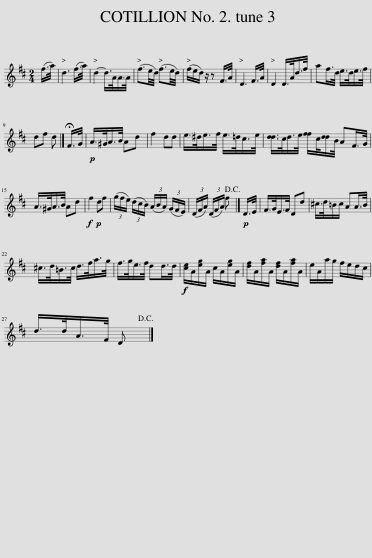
X:1
L:1/8
M:2/4
I:linebreak $
K:D
V:1 treble
V:1
 (f/>a/) | d3 (f/>a/) | d2- d/>A/A/>A/ | (f3/2e/4d/4) (f3/2e/4d/4) | (f/e/d/) z/ z F/>A/ | %5
 D3 F/>A/ | D2 D/>A/d/>f/ | af/>d/ e/>d/e/>f/ |$ df d |] !fermata!F/>G/ | %10
!p! A/>^G/A/>B/ Ad | f2 dd | e/>^d/e/>f/ e/>=d/c/>e/ | [dd]/>c/d/>e/ [ff]/c/4[dd]/B/4 AF/>G/ |$ A/>^G/A/>B/ Ad | %15
!f! f2!p! df | (3(g/f/e/) (3(d/c/B/) (3(A/B/A/) (3(G/F/E/) | (3(D/F/A/) (3(D/F/A/) f!D.C.! |]!p! D/>E/ | F/>G/E/>F/ Dd | %20
 ^c/>d/=B/c/ AA/>B/ |$ ^c/>d/=B/>c/ d/>f/a/>g/ | f/>g/e/>f/ dd/>d/ |!f! [ce]/A/[eg]/A/ c/A/[eg]/A/ | [df]/A/[fa]/A/ [df]/A/[fa]/A/ | %25
 e/A/a/g/ f/e/d/c/ |$ d/>d/A/>F/ D!D.C.! |] %27
